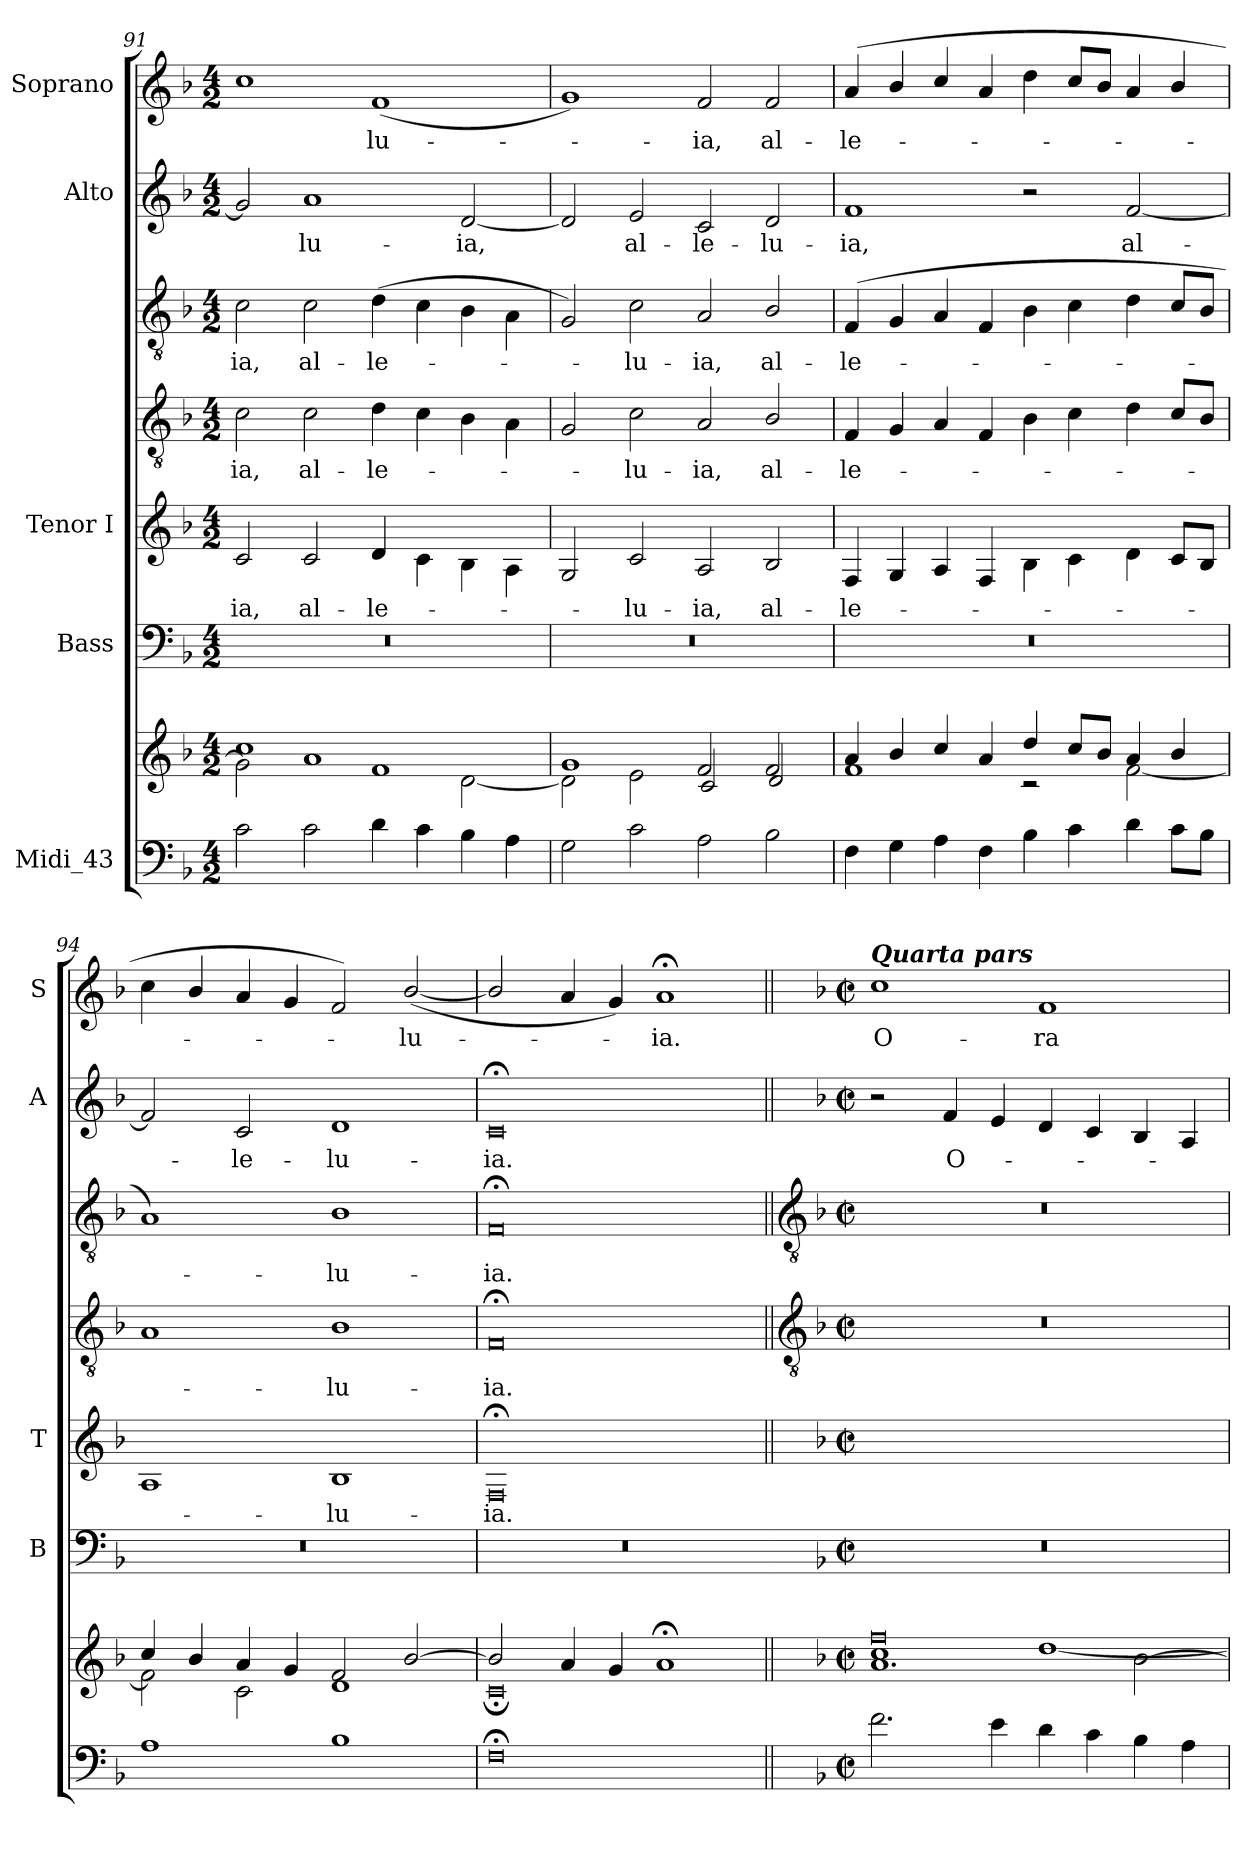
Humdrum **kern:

**kern	**kern	**kern	**kern	**text	**kern	**text	**kern	**text	**kern	**text	**kern	**text
*part5	*part5	*part4	*part3	*part3	*part3	*part3	*part3	*part3	*part2	*part2	*part1	*part1
*staff8	*staff7	*staff6	*staff5	*staff5	*staff4	*staff4	*staff3	*staff3	*staff2	*staff2	*staff1	*staff1
*I"Midi_43	*	*I"Bass	*I"Tenor I	*	*	*	*	*	*I"Alto	*	*I"Soprano	*
*	*	*I'B	*I'T	*	*	*	*	*	*I'A	*	*I'S	*
!!LO:LB:g=z
*clefF4	*clefG2	*clefF4	*	*	*clefGv2	*	*clefGv2	*	*clefG2	*	*clefG2	*
*k[b-]	*k[b-]	*k[b-]	*k[b-]	*	*k[b-]	*	*k[b-]	*	*k[b-]	*	*k[b-]	*
*F:	*F:	*F:	*F:	*	*F:	*	*F:	*	*F:	*	*F:	*
*M4/2	*M4/2	*M4/2	*M4/2	*	*M4/2	*	*M4/2	*	*M4/2	*	*M4/2	*
=91	=91	=91	=91	=91	=91	=91	=91	=91	=91	=91	=91	=91
*	*^	*	*	*	*	*	*	*	*	*	*	*
!	!	!	!	!	!LO:LY:b	!	!LO:LY:b	!	!LO:LY:b	!	!	!	!
2c	1cc/	2g\]	0r	2c	-ia,	2c	-ia,	2c	-ia,	2g]	.	1cc/	.
!	!	!	!	!	!LO:LY:b	!	!LO:LY:b	!	!LO:LY:b	!	!LO:LY:b	!	!
2c	.	1a\	.	2c	al-	2c	al-	2c	al-	1a	lu-	.	.
!	!	!	!	!	!LO:LY:b	!	!LO:LY:b	!	!LO:LY:b	!	!	!	!LO:LY:b
4d	1f/	.	.	4d	-le-	4d	-le-	(>4d	-le-	.	.	(<1f	lu-
4c	.	.	.	4c\	.	4c\	.	4c\	.	.	.	.	.
!	!	!	!	!	!	!	!	!	!	!	!LO:LY:b	!	!
4B-	.	[2d\	.	4B-\	.	4B-\	.	4B-\	.	[2d	-ia,	.	.
4A	.	.	.	4A\	.	4A\	.	4A\	.	.	.	.	.
=92	=92	=92	=92	=92	=92	=92	=92	=92	=92	=92	=92	=92	=92
2G	1g/	2d\]	0r	2G	.	2G	.	2G)	.	2d]	.	1g)	.
!	!	!	!	!	!LO:LY:b	!	!LO:LY:b	!	!LO:LY:b	!	!LO:LY:b	!	!
2c	.	2e\	.	2c	lu-	2c	lu-	2c	lu-	2e	al-	.	.
!	!	!	!	!	!LO:LY:b	!	!LO:LY:b	!	!LO:LY:b	!	!LO:LY:b	!	!LO:LY:b
2A	2f/	2c/	.	2A	-ia,	2A	-ia,	2A	-ia,	2c	-le-	2f	ia,
!	!	!	!	!	!LO:LY:b	!	!LO:LY:b	!	!LO:LY:b	!	!LO:LY:b	!	!LO:LY:b
2B-\	2f/	2d/	.	2B-/	al-	2B-/	al-	2B-/	al-	2d	-lu-	2f	al-
=93	=93	=93	=93	=93	=93	=93	=93	=93	=93	=93	=93	=93	=93
!	!	!	!	!	!LO:LY:b	!	!LO:LY:b	!	!LO:LY:b	!	!LO:LY:b	!	!LO:LY:b
4F	4a/	1f\	0r	4F	-le-	4F	-le-	(<4F	-le-	1f	-ia,	(<4a	-le-
4G	4b-/	.	.	4G	.	4G	.	4G	.	.	.	4b-/	.
4A	4cc/	.	.	4A	.	4A	.	4A	.	.	.	4cc/	.
4F	4a/	.	.	4F	.	4F	.	4F	.	.	.	4a	.
4B-	4dd/	2r	.	4B-\	.	4B-\	.	4B-\	.	2r	.	4dd\	.
4c	8cc/L	.	.	4c\	.	4c\	.	4c\	.	.	.	8cc/L	.
.	8b-/J	.	.	.	.	.	.	.	.	.	.	8b-/J	.
!	!	!	!	!	!	!	!	!	!	!	!LO:LY:b	!	!
4d	4a/	[2f\	.	4d\	.	4d\	.	4d\	.	[2f	al-	4a	.
8cL	4b-/	.	.	8c/L	.	8c/L	.	8c/L	.	.	.	4b-/	.
8B-J	.	.	.	8B-/J	.	8B-/J	.	8B-/J	.	.	.	.	.
=94	=94	=94	=94	=94	=94	=94	=94	=94	=94	=94	=94	=94	=94
1A	4cc/	2f\]	0r	1A	.	1A	.	1A)	.	2f]	.	4cc\	.
.	4b-/	.	.	.	.	.	.	.	.	.	.	4b-/	.
!	!	!	!	!	!	!	!	!	!	!	!LO:LY:b	!	!
.	4a/	2c\	.	.	.	.	.	.	.	2c	le-	4a	.
.	4g/	.	.	.	.	.	.	.	.	.	.	4g	.
!	!	!	!	!	!LO:LY:b	!	!LO:LY:b	!	!LO:LY:b	!	!LO:LY:b	!	!
1B-\	2f/	1d\	.	1B-/	lu-	1B-/	lu-	1B-/	lu-	1d	-lu-	2f)	.
!	!	!	!	!	!	!	!	!	!	!	!	!	!LO:LY:b
.	[2b-/	.	.	.	.	.	.	.	.	.	.	(<[2b-/	lu-
=95	=95	=95	=95	=95	=95	=95	=95	=95	=95	=95	=95	=95	=95
!	!	!	!	!	!LO:LY:b	!	!LO:LY:b	!	!LO:LY:b	!	!LO:LY:b	!	!
0F;	2b-/]	0c;\	0r	0F;<	-ia.	0F;<	-ia.	0F;<	-ia.	0c;<	-ia.	2b-/]	.
.	4a/	.	.	.	.	.	.	.	.	.	.	4a	.
.	4g/	.	.	.	.	.	.	.	.	.	.	4g)	.
!	!	!	!	!	!	!	!	!	!	!	!	!	!LO:LY:b
.	1a;</	.	.	.	.	.	.	.	.	.	.	1a;<	ia.
*	*v	*v	*	*	*	*	*	*	*	*	*	*	*
!!LO:LB:g=z
=96||	=96||	=96	=96||	=96||	=96||	=96||	=96||	=96||	=96||	=96||	=96||	=96||
*	*	*	*	*	*clefGv2	*	*clefGv2	*	*	*	*	*
*	*	*k[b-]	*k[b-]	*	*k[b-]	*	*k[b-]	*	*	*	*	*
*	*	*F:	*F:	*	*F:	*	*F:	*	*	*	*	*
*M4/2	*M4/2	*M4/2	*M4/2	*	*M4/2	*	*M4/2	*	*M4/2	*	*M4/2	*
*met(c|)	*met(c|)	*met(c|)	*met(c|)	*	*met(c|)	*	*met(c|)	*	*met(c|)	*	*met(c|)	*
*	*^	*	*	*	*	*	*	*	*	*	*	*
*	*	*^	*	*	*	*	*	*	*	*	*	*	*
!	!	!	!	!	!	!	!	!	!	!	!	!	!LO:TX:a:Bi:t=Quarta pars	!
!	!	!	!	!	!	!	!	!	!	!	!	!	!	!LO:LY:b
2.f	0ff/	1cc\	1.a\	0r	0ryy	.	0r	.	0r	.	2r	.	1cc	O-
!	!	!	!	!	!	!	!	!	!	!	!	!LO:LY:b	!	!
.	.	.	.	.	.	.	.	.	.	.	4f	O-	.	.
4e	.	.	.	.	.	.	.	.	.	.	4e	.	.	.
!	!	!	!	!	!	!	!	!	!	!	!	!	!	!LO:LY:b
4d	.	[1dd\	.	.	.	.	.	.	.	.	4d	.	1f	-ra
4c	.	.	.	.	.	.	.	.	.	.	4c	.	.	.
4B-	.	.	[2b-\	.	.	.	.	.	.	.	4B-	.	.	.
4A	.	.	.	.	.	.	.	.	.	.	4A	.	.	.
*	*v	*v	*v	*	*	*	*	*	*	*	*	*	*	*
=	=	=	=	=	=	=	=	=	=	=	=	=
*-	*-	*-	*-	*-	*-	*-	*-	*-	*-	*-	*-	*-
